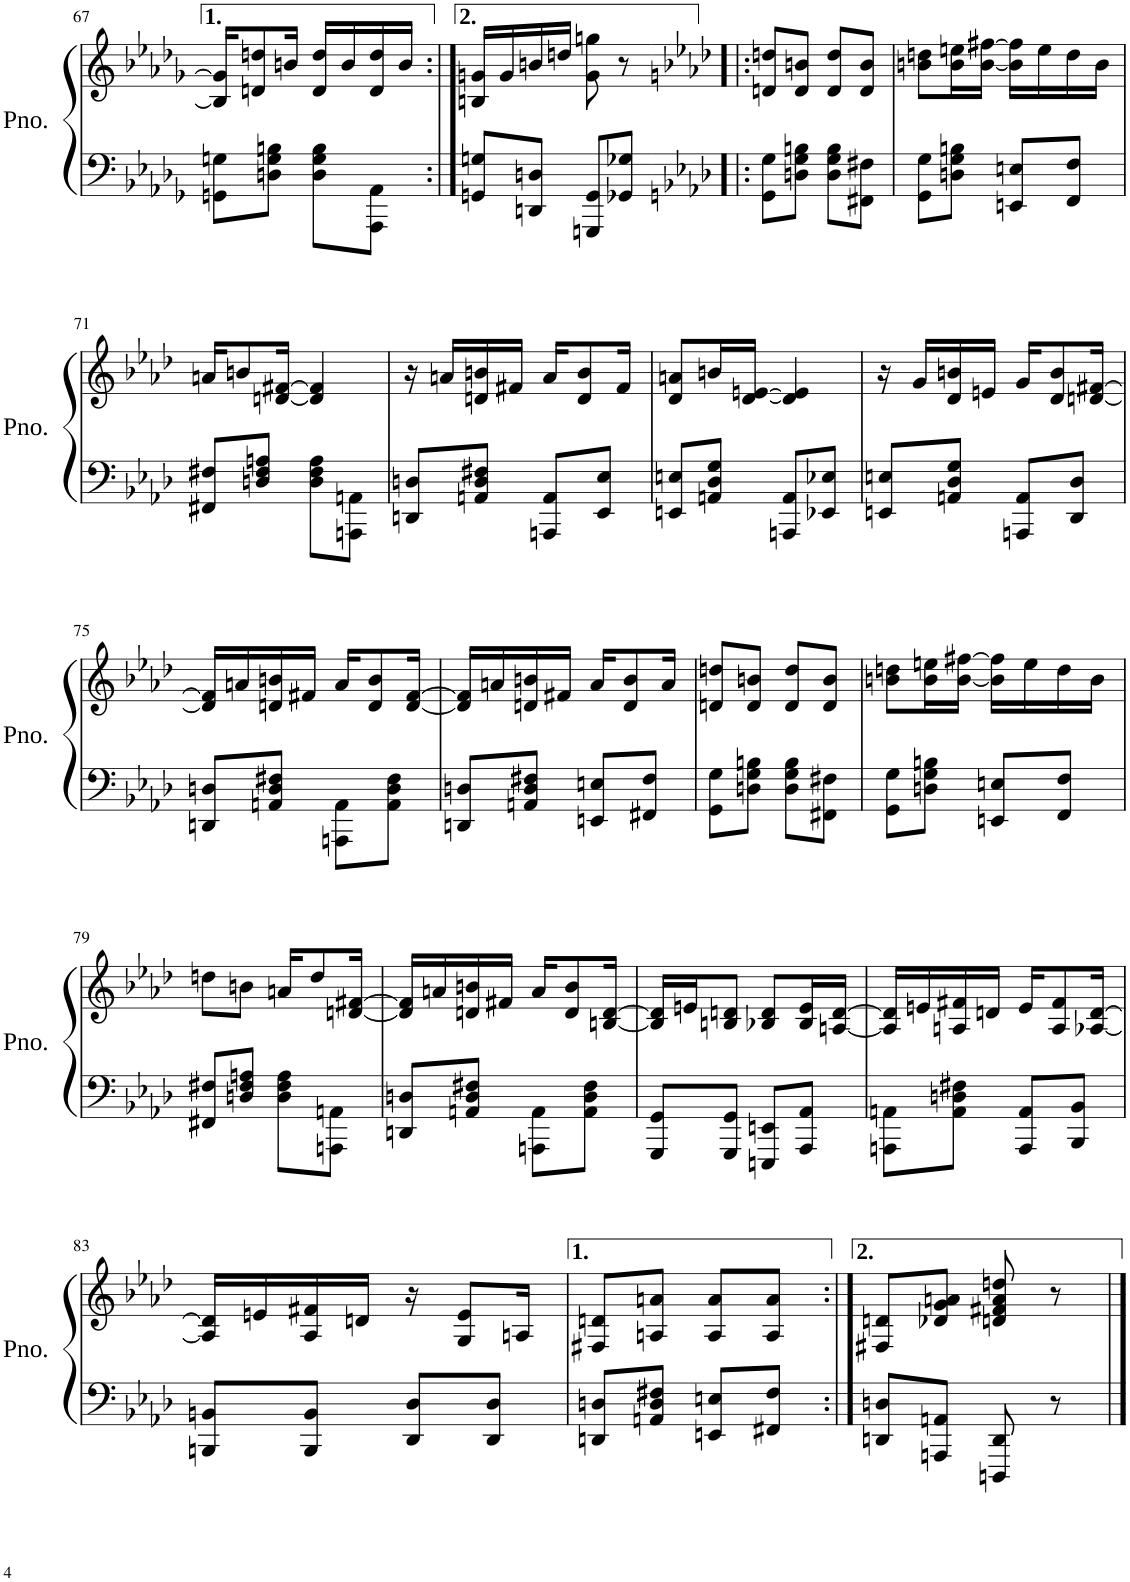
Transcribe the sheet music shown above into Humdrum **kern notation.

**kern	**kern
*part1	*part1
*staff2	*staff1
*I"Piano	*
*I'Pno.	*
!!LO:PB:g=z
*clefF4	*clefG2
*k[b-e-a-d-g-]	*k[b-e-a-d-g-]
*M2/4	*M2/4
=67	=67
8GGn\ 8Gn\L	16B/] 16g/]KL
.	8dn/ 8ddn/
8Dn\ 8G\ 8Bn\J	.
.	16bn/Jk
8D\ 8G\ 8B\L	16d/ 16dd/LL
.	16b/
8AAA-\ 8AA-\J	16d/ 16dd/
.	16b/JJ
=68:|!	=68:|!
8GGn/ 8Gn/L	16Bn/ 16gn/LL
.	16g/
8DDn/ 8Dn/J	16bn/
.	16ddn/JJ
8GGGn/ 8GG/L	8g\ 8ggn\
8GG-X/ 8G-X/J	8r
=69!|:	=69!|:
*k[b-e-a-d-]	*k[b-e-a-d-]
8GG\ 8G\L	8dn/ 8ddn/L
8Dn\ 8G\ 8Bn\J	8d/ 8bn/J
8D\ 8G\ 8B\L	8d/ 8dd/L
8FF#X\ 8F#X\J	8d/ 8b/J
=70	=70
8GG\ 8G\L	8bn\ 8ddn\L
8Dn\ 8G\ 8Bn\J	16b\ 16een\L
.	[16b\ [16ff#X\JJ
8EEn/ 8En/L	16b\] 16ff#\]LL
.	16ee\
8FF/ 8F/J	16dd\
.	16b\JJ
!!LO:LB:g=z
=71	=71
8FF#X/ 8F#X/L	16an/KL
.	8bn/
8Dn/ 8F#/ 8An/J	.
.	[16dn/ [16f#X/Jk
8D\ 8F#\ 8A\L	4d/] 4f#/]
8AAAn\ 8AAn\J	.
=72	=72
8DDn/ 8Dn/L	16r
.	16an/LL
8AAn/ 8D/ 8F#X/J	16dn/ 16bn/
.	16f#X/JJ
8AAAn/ 8AA/L	16a/KL
.	8d/ 8b/
8EE-/ 8E-/J	.
.	16f#/Jk
=73	=73
8EEn/ 8En/L	8d-/ 8an/L
8AAn/ 8D-/ 8G/J	16bn/L
.	[16d-/ [16en/JJ
8AAAn/ 8AA/L	4d-/] 4e/]
8EE-X/ 8E-X/J	.
=74	=74
8EEn/ 8En/L	16r
.	16g/LL
8AAn/ 8D-/ 8G/J	16d-/ 16bn/
.	16en/JJ
8AAAn/ 8AA/L	16g/KL
.	8d-/ 8b/
8DD-/ 8D-/J	.
.	[16dn/ [16f#X/Jk
!!LO:LB:g=z
=75	=75
8DDn/ 8Dn/L	16d/] 16f#/]LL
.	16an/
8AAn/ 8D/ 8F#X/J	16dn/ 16bn/
.	16f#X/JJ
8AAAn\ 8AA\L	16a/KL
.	8d/ 8b/
8AA\ 8D\ 8F#\J	.
.	[16d/ [16f#/Jk
=76	=76
8DDn/ 8Dn/L	16d/] 16f#/]LL
.	16an/
8AAn/ 8D/ 8F#X/J	16dn/ 16bn/
.	16f#X/JJ
8EEn/ 8En/L	16a/KL
.	8d/ 8b/
8FF#X/ 8F#/J	.
.	16a/Jk
=77	=77
8GG\ 8G\L	8dn/ 8ddn/L
8Dn\ 8G\ 8Bn\J	8d/ 8bn/J
8D\ 8G\ 8B\L	8d/ 8dd/L
8FF#X\ 8F#X\J	8d/ 8b/J
=78	=78
8GG\ 8G\L	8bn\ 8ddn\L
8Dn\ 8G\ 8Bn\J	16b\ 16een\L
.	[16b\ [16ff#X\JJ
8EEn/ 8En/L	16b\] 16ff#\]LL
.	16ee\
8FF/ 8F/J	16dd\
.	16b\JJ
!!LO:LB:g=z
=79	=79
8FF#X/ 8F#X/L	8ddn\L
8Dn/ 8F#/ 8An/J	8bn\J
8D\ 8F#\ 8A\L	16an/KL
.	8dd/
8AAAn\ 8AAn\J	.
.	[16dn/ [16f#X/Jk
=80	=80
8DDn/ 8Dn/L	16d/] 16f#/]LL
.	16an/
8AAn/ 8D/ 8F#X/J	16dn/ 16bn/
.	16f#X/JJ
8AAAn\ 8AA\L	16a/KL
.	8d/ 8b/
8AA\ 8D\ 8F#\J	.
.	[16Bn/ [16d/Jk
=81	=81
8GGG/ 8GG/L	16B/] 16d/]LL
.	16en/J
8GGG/ 8GG/J	8Bn/ 8dn/J
8EEEn/ 8EEn/L	8B-X/ 8d/L
8AAA-/ 8AA-/J	16B-/ 16e/L
.	[16An/ [16d/JJ
=82	=82
8AAAn\ 8AAn\L	16A/] 16d/]LL
.	16en/
8AA\ 8Dn\ 8F#X\J	16An/ 16f#X/
.	16dn/JJ
8AAA/ 8AA/L	16e/KL
.	8A/ 8f#/
8BBB-/ 8BB-/J	.
.	[16A-X/ [16d/Jk
!!LO:LB:g=z
=83	=83
8BBBn/ 8BBn/L	16A-/] 16d/]LL
.	16en/
8BBB/ 8BB/J	16A-/ 16f#X/
.	16dn/JJ
8DD-/ 8D-/L	16r
.	8G/ 8e/L
8DD-/ 8D-/J	.
.	16An/Jk
=84	=84
8DDn/ 8Dn/L	8F#X/ 8dn/L
8AAn/ 8D/ 8F#X/J	8An/ 8an/J
8EEn/ 8En/L	8A/ 8a/L
8FF#X/ 8F#/J	8A/ 8a/J
=85:|!	=85:|!
8DDn/ 8Dn/L	8F#X/ 8dn/L
8AAAn/ 8AAn/J	8d-X/ 8g/ 8an/J
8DDDn/ 8DD/	8dn/ 8f#X/ 8a/ 8ddn/
8r	8r
==	==
*-	*-
